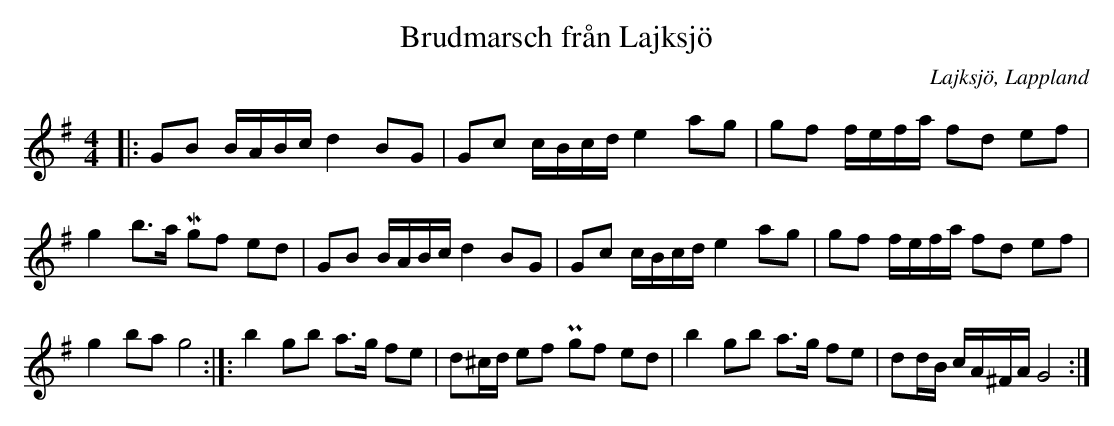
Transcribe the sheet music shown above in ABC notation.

X:1
T:Brudmarsch från Lajksjö
O:Lajksjö, Lappland
M:4/4
L:1/16
K:G
|: G2B2  BABc d4 B2G2 | G2c2 cBcd e4 a2g2 | g2f2 fefa f2d2 e2f2 | g4 b3a Mg2f2 e2d2 | G2B2 BABc d4 B2G2 | G2c2 cBcd e4 a2g2 | g2f2 fefa f2d2 e2f2 | g4 b2a2 g8 :|]: b4 g2b2 a3g f2e2 | d2^cd e2f2 Pg2f2 e2d2 | b4 g2b2 a3g f2e2 | d2dB cA^FA G8 :|]
